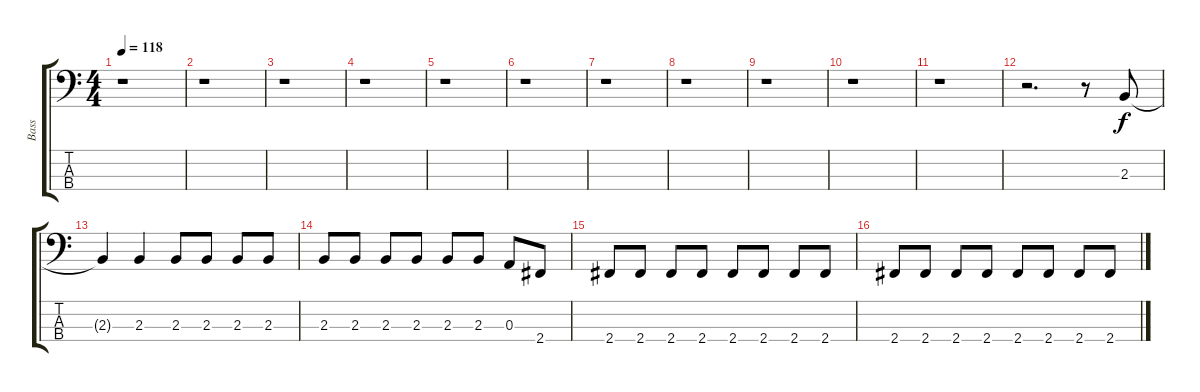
\track ("Bass" "Bass") {instrument electricbassfinger}
\staff {score tabs}
\tuning (G2 D2 A1 E1) {hide}
\ts (4 4)
\tempo 118
\clef f4
\ks c
r.1{dy f} |
r.1 |
r.1 |
r.1 |
r.1 |
r.1 |
r.1 |
r.1 |
r.1 |
r.1 |
r.1 |
r.2{d} r.8 2.3.8 |
2.3{t}.4 2.3.4 2.3.8 2.3.8 2.3.8 2.3.8 |
2.3.8 2.3.8 2.3.8 2.3.8 2.3.8 2.3.8 0.3.8 2.4.8 |
2.4.8 2.4.8 2.4.8 2.4.8 2.4.8 2.4.8 2.4.8 2.4.8 |
2.4.8 2.4.8 2.4.8 2.4.8 2.4.8 2.4.8 2.4.8 2.4.8
